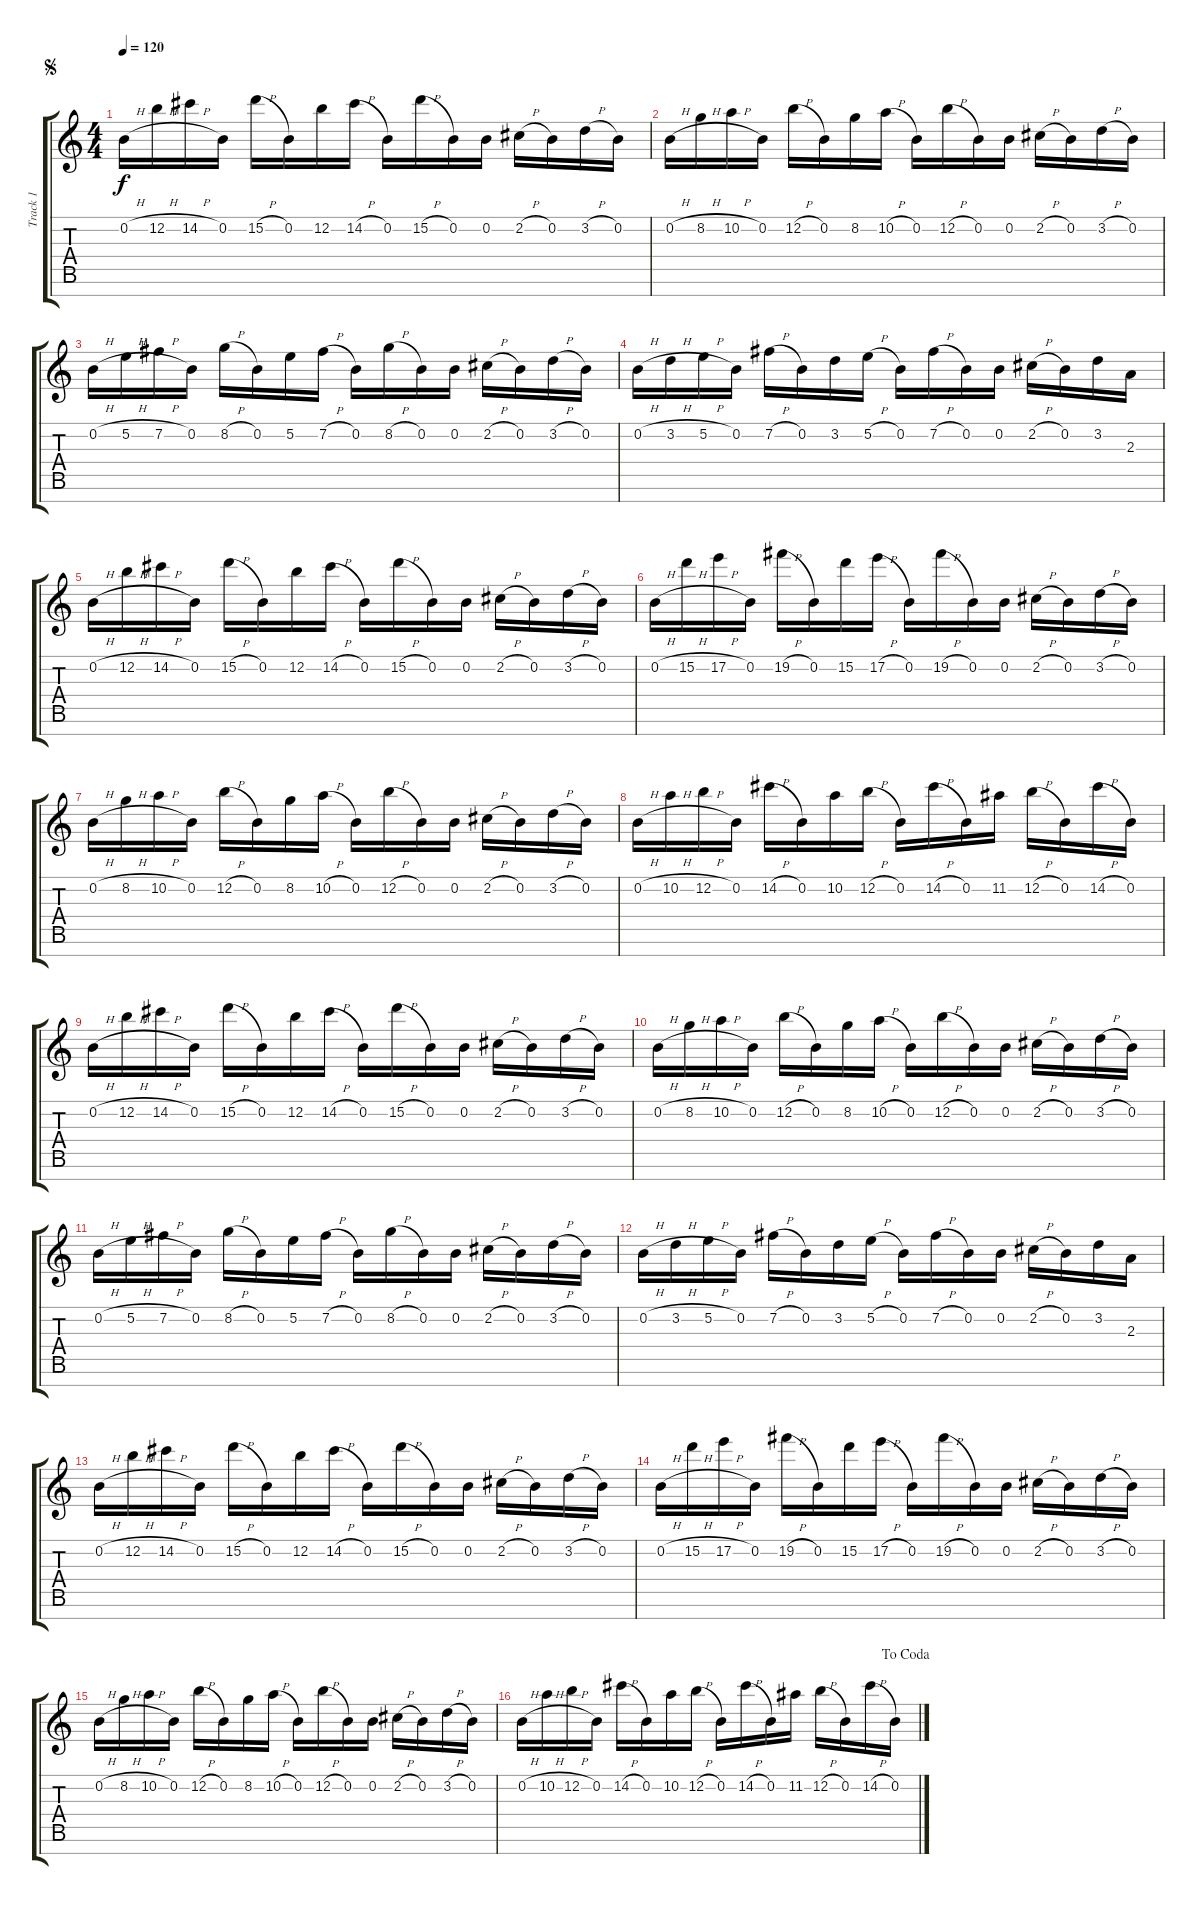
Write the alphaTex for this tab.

\track ("Track 1" "Track 1") {instrument distortionguitar}
\staff {score tabs}
\tuning (E4 B3 G3 D3 A2 E2 B1) {hide}
\ts (4 4)
\jump segno
\tempo 120
\clef g2
\ks c
0.2{h}.16{dy f} 12.2{h}.16 14.2{h}.16 0.2.16 15.2{h}.16 0.2.16 12.2.16 14.2{h}.16 0.2.16 15.2{h}.16 0.2.16 0.2.16 2.2{h}.16 0.2.16 3.2{h}.16 0.2.16 |
0.2{h}.16 8.2{h}.16 10.2{h}.16 0.2.16 12.2{h}.16 0.2.16 8.2.16 10.2{h}.16 0.2.16 12.2{h}.16 0.2.16 0.2.16 2.2{h}.16 0.2.16 3.2{h}.16 0.2.16 |
0.2{h}.16 5.2{h}.16 7.2{h}.16 0.2.16 8.2{h}.16 0.2.16 5.2.16 7.2{h}.16 0.2.16 8.2{h}.16 0.2.16 0.2.16 2.2{h}.16 0.2.16 3.2{h}.16 0.2.16 |
0.2{h}.16 3.2{h}.16 5.2{h}.16 0.2.16 7.2{h}.16 0.2.16 3.2.16 5.2{h}.16 0.2.16 7.2{h}.16 0.2.16 0.2.16 2.2{h}.16 0.2.16 3.2.16 2.3.16 |
0.2{h}.16 12.2{h}.16 14.2{h}.16 0.2.16 15.2{h}.16 0.2.16 12.2.16 14.2{h}.16 0.2.16 15.2{h}.16 0.2.16 0.2.16 2.2{h}.16 0.2.16 3.2{h}.16 0.2.16 |
0.2{h}.16 15.2{h}.16 17.2{h}.16 0.2.16 19.2{h}.16 0.2.16 15.2.16 17.2{h}.16 0.2.16 19.2{h}.16 0.2.16 0.2.16 2.2{h}.16 0.2.16 3.2{h}.16 0.2.16 |
0.2{h}.16 8.2{h}.16 10.2{h}.16 0.2.16 12.2{h}.16 0.2.16 8.2.16 10.2{h}.16 0.2.16 12.2{h}.16 0.2.16 0.2.16 2.2{h}.16 0.2.16 3.2{h}.16 0.2.16 |
0.2{h}.16 10.2{h}.16 12.2{h}.16 0.2.16 14.2{h}.16 0.2.16 10.2.16 12.2{h}.16 0.2.16 14.2{h}.16 0.2.16 11.2.16 12.2{h}.16 0.2.16 14.2{h}.16 0.2.16 |
0.2{h}.16 12.2{h}.16 14.2{h}.16 0.2.16 15.2{h}.16 0.2.16 12.2.16 14.2{h}.16 0.2.16 15.2{h}.16 0.2.16 0.2.16 2.2{h}.16 0.2.16 3.2{h}.16 0.2.16 |
0.2{h}.16 8.2{h}.16 10.2{h}.16 0.2.16 12.2{h}.16 0.2.16 8.2.16 10.2{h}.16 0.2.16 12.2{h}.16 0.2.16 0.2.16 2.2{h}.16 0.2.16 3.2{h}.16 0.2.16 |
0.2{h}.16 5.2{h}.16 7.2{h}.16 0.2.16 8.2{h}.16 0.2.16 5.2.16 7.2{h}.16 0.2.16 8.2{h}.16 0.2.16 0.2.16 2.2{h}.16 0.2.16 3.2{h}.16 0.2.16 |
0.2{h}.16 3.2{h}.16 5.2{h}.16 0.2.16 7.2{h}.16 0.2.16 3.2.16 5.2{h}.16 0.2.16 7.2{h}.16 0.2.16 0.2.16 2.2{h}.16 0.2.16 3.2.16 2.3.16 |
0.2{h}.16 12.2{h}.16 14.2{h}.16 0.2.16 15.2{h}.16 0.2.16 12.2.16 14.2{h}.16 0.2.16 15.2{h}.16 0.2.16 0.2.16 2.2{h}.16 0.2.16 3.2{h}.16 0.2.16 |
0.2{h}.16 15.2{h}.16 17.2{h}.16 0.2.16 19.2{h}.16 0.2.16 15.2.16 17.2{h}.16 0.2.16 19.2{h}.16 0.2.16 0.2.16 2.2{h}.16 0.2.16 3.2{h}.16 0.2.16 |
0.2{h}.16 8.2{h}.16 10.2{h}.16 0.2.16 12.2{h}.16 0.2.16 8.2.16 10.2{h}.16 0.2.16 12.2{h}.16 0.2.16 0.2.16 2.2{h}.16 0.2.16 3.2{h}.16 0.2.16 |
\jump dacoda
0.2{h}.16 10.2{h}.16 12.2{h}.16 0.2.16 14.2{h}.16 0.2.16 10.2.16 12.2{h}.16 0.2.16 14.2{h}.16 0.2.16 11.2.16 12.2{h}.16 0.2.16 14.2{h}.16 0.2.16
